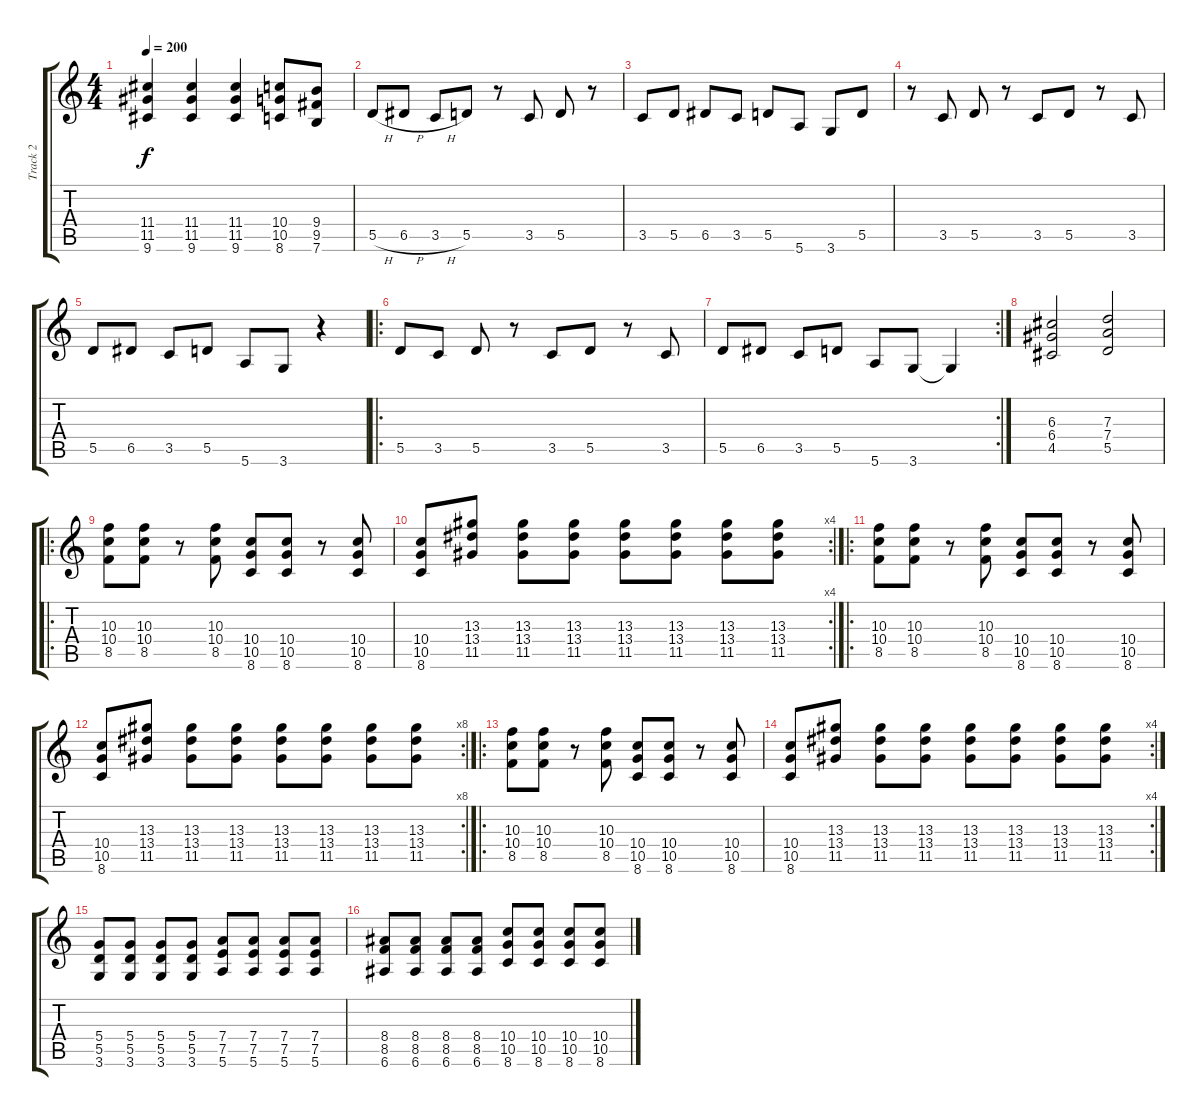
\track ("Track 2" "Track 2") {instrument overdrivenguitar}
\staff {score tabs}
\tuning (E4 B3 G3 D3 A2 E2) {hide}
\ts (4 4)
\tempo 200
\clef g2
\ks c
(11.4 11.5 9.6).4{dy f} (11.4 11.5 9.6).4 (11.4 11.5 9.6).4 (10.4 10.5 8.6).8 (9.4 9.5 7.6).8 |
5.5{h}.8 6.5{h}.8 3.5{h}.8 5.5.8 r.8 3.5.8 5.5.8 r.8 |
3.5.8 5.5.8 6.5.8 3.5.8 5.5.8 5.6.8 3.6.8 5.5.8 |
r.8 3.5.8 5.5.8 r.8 3.5.8 5.5.8 r.8 3.5.8 |
5.5.8 6.5.8 3.5.8 5.5.8 5.6.8 3.6.8 r.4 |
\ro
5.5.8 3.5.8 5.5.8 r.8 3.5.8 5.5.8 r.8 3.5.8 |
\rc 2
5.5.8 6.5.8 3.5.8 5.5.8 5.6.8 3.6.8 3.6{t}.4 |
(6.3 6.4 4.5).2 (7.3 7.4 5.5).2 |
\ro
(10.3 10.4 8.5).8 (10.3 10.4 8.5).8 r.8 (10.3 10.4 8.5).8 (10.4 10.5 8.6).8 (10.4 10.5 8.6).8 r.8 (10.4 10.5 8.6).8 |
\rc 4
(10.4 10.5 8.6).8 (13.3 13.4 11.5).8 (13.3 13.4 11.5).8 (13.3 13.4 11.5).8 (13.3 13.4 11.5).8 (13.3 13.4 11.5).8 (13.3 13.4 11.5).8 (13.3 13.4 11.5).8 |
\ro
(10.3 10.4 8.5).8 (10.3 10.4 8.5).8 r.8 (10.3 10.4 8.5).8 (10.4 10.5 8.6).8 (10.4 10.5 8.6).8 r.8 (10.4 10.5 8.6).8 |
\rc 8
(10.4 10.5 8.6).8 (13.3 13.4 11.5).8 (13.3 13.4 11.5).8 (13.3 13.4 11.5).8 (13.3 13.4 11.5).8 (13.3 13.4 11.5).8 (13.3 13.4 11.5).8 (13.3 13.4 11.5).8 |
\ro
(10.3 10.4 8.5).8 (10.3 10.4 8.5).8 r.8 (10.3 10.4 8.5).8 (10.4 10.5 8.6).8 (10.4 10.5 8.6).8 r.8 (10.4 10.5 8.6).8 |
\rc 4
(10.4 10.5 8.6).8 (13.3 13.4 11.5).8 (13.3 13.4 11.5).8 (13.3 13.4 11.5).8 (13.3 13.4 11.5).8 (13.3 13.4 11.5).8 (13.3 13.4 11.5).8 (13.3 13.4 11.5).8 |
(5.4 5.5 3.6).8 (5.4 5.5 3.6).8 (5.4 5.5 3.6).8 (5.4 5.5 3.6).8 (7.4 7.5 5.6).8 (7.4 7.5 5.6).8 (7.4 7.5 5.6).8 (7.4 7.5 5.6).8 |
(8.4 8.5 6.6).8 (8.4 8.5 6.6).8 (8.4 8.5 6.6).8 (8.4 8.5 6.6).8 (10.4 10.5 8.6).8 (10.4 10.5 8.6).8 (10.4 10.5 8.6).8 (10.4 10.5 8.6).8
